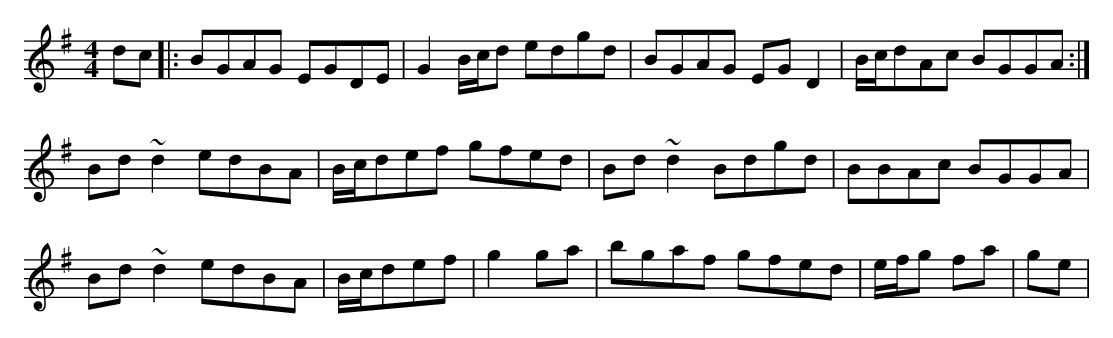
X:1
M:4/4
K:G
dc|:BGAG EGDE|G2B/c/d edgd|BGAG EGD2|B/c/dAc BGGA:|
Bd~d2 edBA|B/c/def gfed|Bd~d2 Bdgd|BBAc BGGA|
Bd~d2 edBA|B/c/def|g2ga|bgaf gfed|e/f/g fa|ge|
